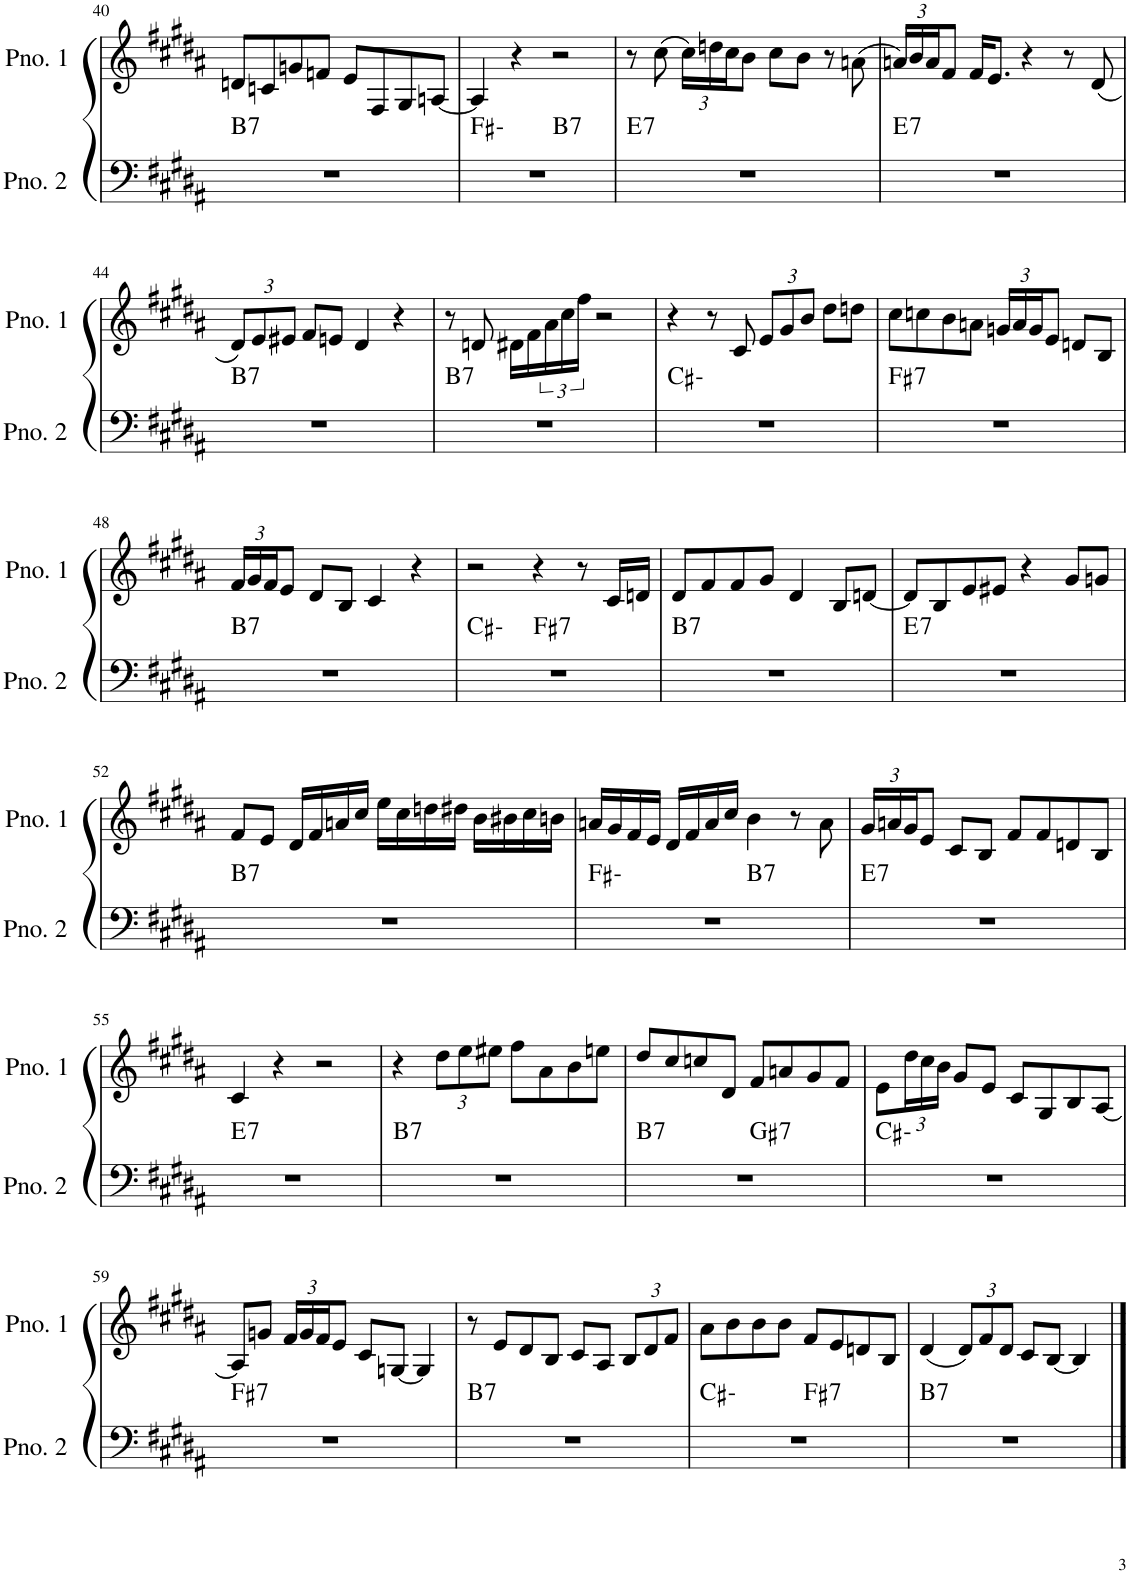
**kern	**harte	**kern
*part2	*part2	*part1
*staff2	*	*staff1
*I"ピアノ 2	*	*I"ピアノ 1
!!LO:PB:g=z
*clefF4	*	*clefG2
*k[f#c#g#d#a#]	*	*k[f#c#g#d#a#]
*M4/4	*	*M4/4
=40	=40	=40
!	!LO:H:kt=7	!
1r	B:7	8dn/L
.	.	8cn/
.	.	8gn/
.	.	8fn/J
.	.	8e/L
.	.	8F#/
.	.	8G#/
.	.	[8An/J
=41	=41	=41
*^	*	*
1r	2ryy	F#:min	4A/]
.	.	.	4r
!	!	!LO:H:kt=7	!
.	2ryy	B:7	2r
=42	=42	=42	=42
!	!	!LO:H:kt=7	!
*v	*v	*	*
1r	E:7	8r
.	.	(8cc#\
*	*	*Xbrackettup
.	.	24cc#\LL)
.	.	24ddn\
.	.	24cc#\J
.	.	8b\J
.	.	8cc#\L
.	.	8b\J
.	.	8r
.	.	(8an\
=43	=43	=43
!	!LO:H:kt=7	!
1r	E:7	24an/LL)
.	.	24b/
.	.	24a/J
.	.	8f#/J
.	.	16f#/KL
.	.	8.e/J
.	.	4r
.	.	8r
.	.	(8d#/
!!LO:LB:g=z
=44	=44	=44
!	!LO:H:kt=7	!
1r	B:7	12d#/L)
.	.	12e/
.	.	12e#X/J
.	.	8f#/L
.	.	8en/J
.	.	4d#/
.	.	4r
=45	=45	=45
!	!LO:H:kt=7	!
1r	B:7	8r
.	.	8dn/
.	.	16d#X\LL
.	.	16f#\
*	*	*brackettup
.	.	24a#\
.	.	24cc#\
.	.	24ff#\JJ
.	.	2r
=46	=46	=46
1r	C#:min	4r
.	.	8r
.	.	8c#/
*	*	*Xbrackettup
.	.	12e/L
.	.	12g#/
.	.	12b/J
.	.	8dd#\L
.	.	8ddn\J
=47	=47	=47
!	!LO:H:kt=7	!
1r	F#:7	8cc#\L
.	.	8ccn\
.	.	8b\
.	.	8an\J
.	.	24gn/LL
.	.	24a/
.	.	24g/J
.	.	8e/J
.	.	8dn/L
.	.	8B/J
!!LO:LB:g=z
=48	=48	=48
!	!LO:H:kt=7	!
1r	B:7	24f#/LL
.	.	24g#/
.	.	24f#/J
.	.	8e/J
.	.	8d#/L
.	.	8B/J
.	.	4c#/
.	.	4r
=49	=49	=49
*^	*	*
1r	2ryy	C#:min	2r
!	!	!LO:H:kt=7	!
.	2ryy	F#:7	4r
.	.	.	8r
.	.	.	16c#/LL
.	.	.	16dn/JJ
=50	=50	=50	=50
!	!	!LO:H:kt=7	!
*v	*v	*	*
1r	B:7	8d#/L
.	.	8f#/
.	.	8f#/
.	.	8g#/J
.	.	4d#/
.	.	8B/L
.	.	[8dn/J
=51	=51	=51
!	!LO:H:kt=7	!
1r	E:7	8d/L]
.	.	8B/
.	.	8e/
.	.	8e#X/J
.	.	4r
.	.	8g#/L
.	.	8gn/J
!!LO:LB:g=z
=52	=52	=52
!	!LO:H:kt=7	!
1r	B:7	8f#/L
.	.	8e/J
.	.	16d#/LL
.	.	16f#/
.	.	16an/
.	.	16cc#/JJ
.	.	16ee\LL
.	.	16cc#\
.	.	16ddn\
.	.	16dd#X\JJ
.	.	16b\LL
.	.	16b#X\
.	.	16cc#\
.	.	16bn\JJ
=53	=53	=53
*^	*	*
1r	2ryy	F#:min	16an/LL
.	.	.	16g#/
.	.	.	16f#/
.	.	.	16e/JJ
.	.	.	16d#/LL
.	.	.	16f#/
.	.	.	16a/
.	.	.	16cc#/JJ
!	!	!LO:H:kt=7	!
.	2ryy	B:7	4b\
.	.	.	8r
.	.	.	8a\
=54	=54	=54	=54
!	!	!LO:H:kt=7	!
*v	*v	*	*
1r	E:7	24g#/LL
.	.	24an/
.	.	24g#/J
.	.	8e/J
.	.	8c#/L
.	.	8B/J
.	.	8f#/L
.	.	8f#/
.	.	8dn/
.	.	8B/J
!!LO:LB:g=z
=55	=55	=55
!	!LO:H:kt=7	!
1r	E:7	4c#/
.	.	4r
.	.	2r
=56	=56	=56
!	!LO:H:kt=7	!
1r	B:7	4r
.	.	12dd#\L
.	.	12ee\
.	.	12ee#X\J
.	.	8ff#\L
.	.	8a#\
.	.	8b\
.	.	8een\J
=57	=57	=57
!	!LO:H:kt=7	!
*^	*	*
1r	2ryy	B:7	8dd#/L
.	.	.	8cc#/
.	.	.	8ccn/
.	.	.	8d#/J
!	!	!LO:H:kt=7	!
.	2ryy	G#:7	8f#/L
.	.	.	8an/
.	.	.	8g#/
.	.	.	8f#/J
*v	*v	*	*
=58	=58	=58
1r	C#:min	8e\L
.	.	24dd#\L
.	.	24cc#\
.	.	24b\JJ
.	.	8g#/L
.	.	8e/J
.	.	8c#/L
.	.	8G#/
.	.	8B/
.	.	[8A#/J
!!LO:LB:g=z
=59	=59	=59
!	!LO:H:kt=7	!
1r	F#:7	8A#/L]
.	.	8gn/J
.	.	24f#/LL
.	.	24g/
.	.	24f#/J
.	.	8e/J
.	.	8c#/L
.	.	[8Gn/J
.	.	4G/]
=60	=60	=60
!	!LO:H:kt=7	!
1r	B:7	8r
.	.	8e/L
.	.	8d#/
.	.	8B/J
.	.	8c#/L
.	.	8A#/J
.	.	12B/L
.	.	12d#/
.	.	12f#/J
=61	=61	=61
*^	*	*
1r	2ryy	C#:min	8a#\L
.	.	.	8b\
.	.	.	8b\
.	.	.	8b\J
!	!	!LO:H:kt=7	!
.	2ryy	F#:7	8f#/L
.	.	.	8e/
.	.	.	8dn/
.	.	.	8B/J
=62	=62	=62	=62
!	!	!LO:H:kt=7	!
*v	*v	*	*
1r	B:7	(4d#/
.	.	12d#/L)
.	.	12f#/
.	.	12d#/J
.	.	8c#/L
.	.	[8B/J
.	.	4B/]
==	==	==
*-	*-	*-
